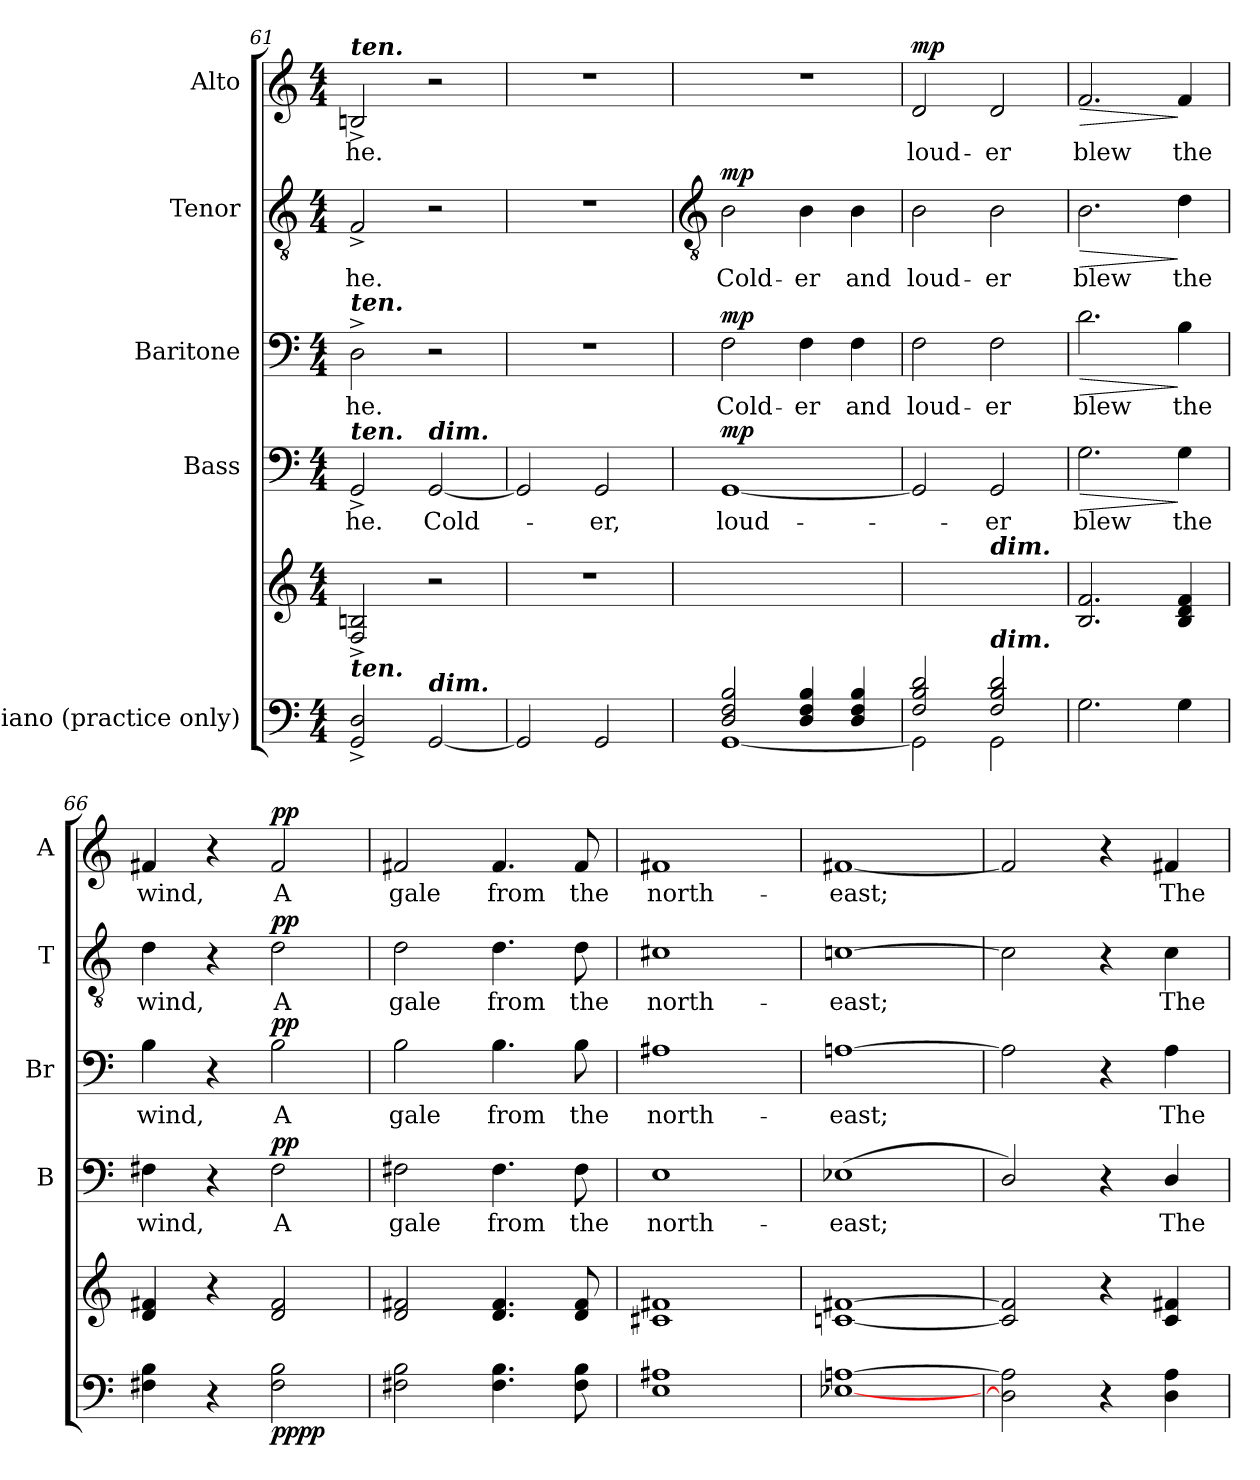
**kern	**kern	**dynam	**kern	**text	**dynam	**kern	**text	**dynam	**kern	**text	**dynam	**kern	**text	**dynam
*part5	*part5	*part5	*part4	*part4	*part4	*part3	*part3	*part3	*part2	*part2	*part2	*part1	*part1	*part1
*staff6	*staff5	*staff5/6	*staff4	*staff4	*staff4	*staff3	*staff3	*staff3	*staff2	*staff2	*staff2	*staff1	*staff1	*staff1
*I"Piano  (practice only)	*	*	*I"Bass	*	*	*I"Baritone	*	*	*I"Tenor	*	*	*I"Alto	*	*
*	*	*	*I'B	*	*	*I'Br	*	*	*I'T	*	*	*I'A	*	*
*clefF4	*clefG2	*	*clefF4	*	*	*clefF4	*	*	*clefGv2	*	*	*clefG2	*	*
*k[]	*k[]	*	*k[]	*	*	*k[]	*	*	*k[]	*	*	*k[]	*	*
*C:	*C:	*	*C:	*	*	*C:	*	*	*C:	*	*	*C:	*	*
*M4/4	*M4/4	*	*M4/4	*	*	*M4/4	*	*	*M4/4	*	*	*M4/4	*	*
*MM152	*MM152	*	*MM152	*	*	*MM152	*	*	*MM152	*	*	*MM152	*	*
=61	=61	=61	=61	=61	=61	=61	=61	=61	=61	=61	=61	=61	=61	=61
!	!	!	!	!	!	!	!	!	!	!	!	!LO:TX:a:Bi:t=ten.	!	!
!	!	!	!	!	!	!LO:TX:a:Bi:t=ten.	!	!	!	!	!	!	!	!
!	!	!	!LO:TX:a:Bi:t=ten.	!	!	!	!	!	!	!	!	!	!	!
!LO:TX:a:Bi:t=ten.	!	!	!	!	!	!	!	!	!	!	!	!	!	!
!	!	!	!	!LO:LY:b	!	!	!LO:LY:b	!	!	!LO:LY:b	!	!	!LO:LY:b	!
2GG^ 2D^	2F^ 2Bn^	.	2GG^	he.	.	2D^	he.	.	2F^	he.	.	2Bn^	he.	.
!	!	!	!LO:TX:a:Bi:t=dim.	!	!	!	!	!	!	!	!	!	!	!
!LO:TX:a:Bi:t=dim.	!	!	!	!	!	!	!	!	!	!	!	!	!	!
!	!	!	!	!LO:LY:b	!	!	!	!	!	!	!	!	!	!
[2GG	2r	.	[2GG	Cold-	.	2r	.	.	2r	.	.	2r	.	.
=62	=62	=62	=62	=62	=62	=62	=62	=62	=62	=62	=62	=62	=62	=62
2GG]	1r	.	2GG]	.	.	1r	.	.	1r	.	.	1r	.	.
!	!	!	!	!LO:LY:b	!	!	!	!	!	!	!	!	!	!
2GG	.	.	2GG	er,	.	.	.	.	.	.	.	.	.	.
!!LO:LB:g=z
=63	=63	=63	=63	=63	=63	=63	=63	=63	=63	=63	=63	=63	=63	=63
*	*	*	*	*	*	*	*	*	*clefGv2	*	*	*	*	*
*^	*	*	*	*	*	*	*	*	*	*	*	*	*	*
!	!	!	!LO:DY:a=2	!	!LO:LY:b	!	!	!LO:LY:b	!	!	!LO:LY:b	!	!	!	!
!	!	!	!LO:DY:n=1:b	!	!	!LO:DY:b	!	!	!LO:DY:b	!	!	!LO:DY:b	!	!	!
2D/ 2F/ 2B/	[1GG\	1ryy	mp mp	[1GG	loud-	mp	2F	Cold-	mp	2B	Cold-	mp	1r	.	.
!	!	!	!	!	!	!	!	!LO:LY:b	!	!	!LO:LY:b	!	!	!	!
4D/ 4F/ 4B/	.	.	.	.	.	.	4F	-er	.	4B	-er	.	.	.	.
!	!	!	!	!	!	!	!	!LO:LY:b	!	!	!LO:LY:b	!	!	!	!
4D/ 4F/ 4B/	.	.	.	.	.	.	4F	and	.	4B	and	.	.	.	.
=64	=64	=64	=64	=64	=64	=64	=64	=64	=64	=64	=64	=64	=64	=64	=64
!	!	!	!	!	!	!	!	!LO:LY:b	!	!	!LO:LY:b	!	!	!LO:LY:b	!LO:DY:b
2F/ 2B/ 2d/	2GG\]	2ryy	.	2GG]	.	.	2F	loud-	.	2B	loud-	.	2d	loud-	mp
!	!	!LO:TX:a:Bi:t=dim.	!	!	!	!	!	!	!	!	!	!	!	!	!
!LO:TX:a:Bi:t=dim.	!	!	!	!	!	!	!	!	!	!	!	!	!	!	!
!	!	!	!	!	!LO:LY:b	!	!	!LO:LY:b	!	!	!LO:LY:b	!	!	!LO:LY:b	!
2F/ 2B/ 2d/	2GG\	2ryy	.	2GG	er	.	2F	-er	.	2B	-er	.	2d	-er	.
=65	=65	=65	=65	=65	=65	=65	=65	=65	=65	=65	=65	=65	=65	=65	=65
!	!	!	!	!	!LO:LY:b	!LO:HP:b	!	!LO:LY:b	!LO:HP:b	!	!LO:LY:b	!LO:HP:b	!	!LO:LY:b	!LO:HP:b
*v	*v	*	*	*	*	*	*	*	*	*	*	*	*	*	*
2.G\	2.B 2.f	.	2.G	blew	>	2.d	blew	>	2.B	blew	>	2.f	blew	>
!	!	!	!	!LO:LY:b	!	!	!LO:LY:b	!	!	!LO:LY:b	!	!	!LO:LY:b	!
4G\	4B 4d 4f	.	4G	the	]	4B	the	]	4d	the	]	4f	the	]
=66	=66	=66	=66	=66	=66	=66	=66	=66	=66	=66	=66	=66	=66	=66
!	!	!	!	!LO:LY:b	!	!	!LO:LY:b	!	!	!LO:LY:b	!	!	!LO:LY:b	!
4F#X\ 4B\	4d 4f#X	.	4F#X	wind,	.	4B	wind,	.	4d	wind,	.	4f#X	wind,	.
4r	4r	.	4r	.	.	4r	.	.	4r	.	.	4r	.	.
!	!	!LO:DY:b=2	!	!LO:LY:b	!	!	!LO:LY:b	!	!	!LO:LY:b	!	!	!LO:LY:b	!
!	!	!LO:DY:n=1:b	!	!	!LO:DY:b	!	!	!LO:DY:b	!	!	!LO:DY:b	!	!	!LO:DY:b
2F#\ 2B\	2d 2f#	pp pp	2F#	A	pp	2B	A	pp	2d	A	pp	2f#	A	pp
=67	=67	=67	=67	=67	=67	=67	=67	=67	=67	=67	=67	=67	=67	=67
!	!	!	!	!LO:LY:b	!	!	!LO:LY:b	!	!	!LO:LY:b	!	!	!LO:LY:b	!
2F#X\ 2B\	2d 2f#X	.	2F#X	gale	.	2B	gale	.	2d	gale	.	2f#X	gale	.
!	!	!	!	!LO:LY:b	!	!	!LO:LY:b	!	!	!LO:LY:b	!	!	!LO:LY:b	!
4.F#\ 4.B\	4.d 4.f#	.	4.F#	from	.	4.B	from	.	4.d	from	.	4.f#	from	.
!	!	!	!	!LO:LY:b	!	!	!LO:LY:b	!	!	!LO:LY:b	!	!	!LO:LY:b	!
8F#\ 8B\	8d 8f#	.	8F#	the	.	8B	the	.	8d	the	.	8f#	the	.
=68	=68	=68	=68	=68	=68	=68	=68	=68	=68	=68	=68	=68	=68	=68
!	!	!	!	!LO:LY:b	!	!	!LO:LY:b	!	!	!LO:LY:b	!	!	!LO:LY:b	!
1E\ 1A#X\	1c#X 1f#X	.	1E	north-	.	1A#X	north-	.	1c#X	north-	.	1f#X	north-	.
=69	=69	=69	=69	=69	=69	=69	=69	=69	=69	=69	=69	=69	=69	=69
!	!	!	!	!LO:LY:b	!	!	!LO:LY:b	!	!	!LO:LY:b	!	!	!LO:LY:b	!
[1E-X\ [1An\	[1cn [1f#X	.	(<1E-X	-east;	.	[1An	-east;	.	[1cn	-east;	.	[1f#X	-east;	.
=70	=70	=70	=70	=70	=70	=70	=70	=70	=70	=70	=70	=70	=70	=70
2D\] 2A\]	2c] 2f#]	.	2D/)	.	.	2A]	.	.	2c]	.	.	2f#]	.	.
4r	4r	.	4r	.	.	4r	.	.	4r	.	.	4r	.	.
!	!	!	!	!LO:LY:b	!	!	!LO:LY:b	!	!	!LO:LY:b	!	!	!LO:LY:b	!
4D\ 4A\	4c 4f#	.	4D/	The	.	4A	The	.	4c	The	.	4f#	The	.
=	=	=	=	=	=	=	=	=	=	=	=	=	=	=
*-	*-	*-	*-	*-	*-	*-	*-	*-	*-	*-	*-	*-	*-	*-
